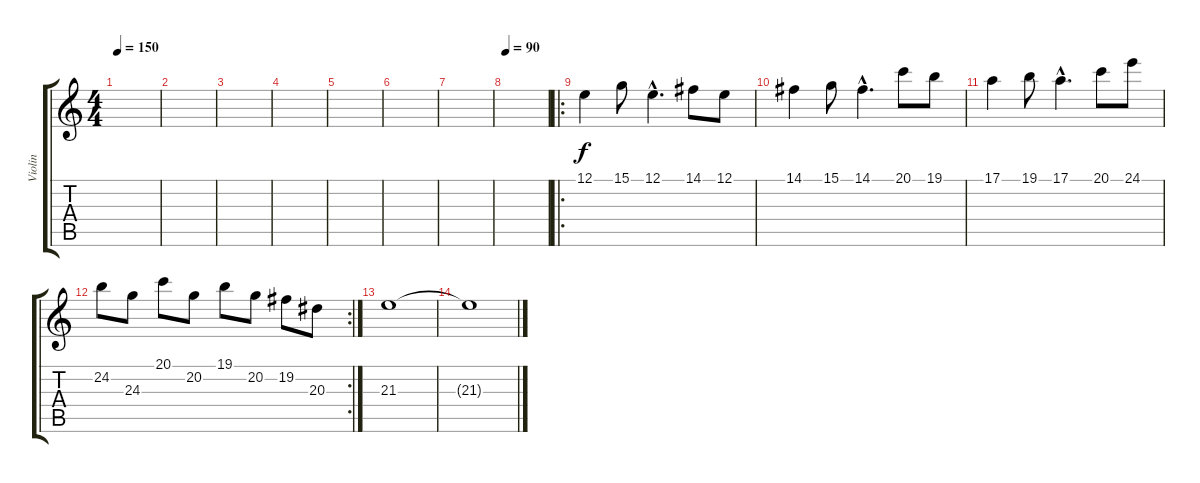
\track ("Violin" "Violin") {instrument violin}
\staff {score tabs}
\tuning (E4 B3 G3 D3 A2 E2) {hide}
\ts (4 4)
\tempo 150
\clef g2
\ks c
|
|
|
|
|
|
|
\tempo 90
|
\ro
12.1.4 15.1.8 12.1{hac}.4{d} 14.1.8 12.1.8 |
14.1.4 15.1.8 14.1{hac}.4{d} 20.1.8 19.1.8 |
17.1.4 19.1.8 17.1{hac}.4{d} 20.1.8 24.1.8 |
\rc 2
24.2.8 24.3.8 20.1.8 20.2.8 19.1.8 20.2.8 19.2.8 20.3.8 |
21.3.1 |
21.3{t}.1
